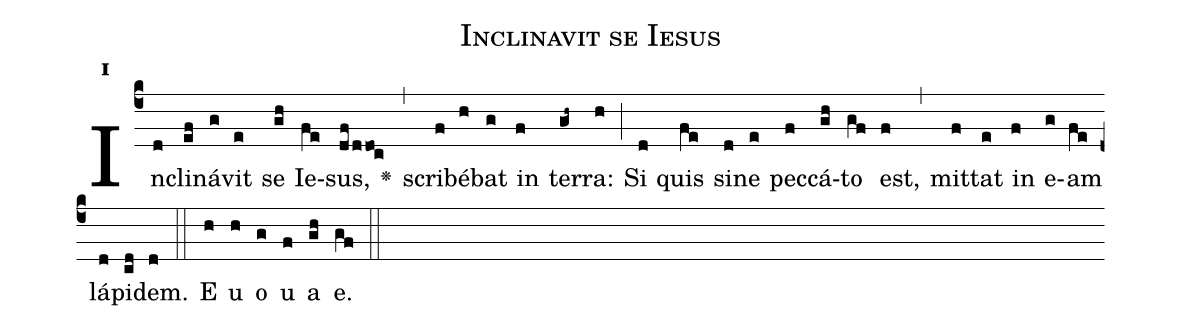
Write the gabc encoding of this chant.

name:Inclinavit se Iesus;
office-part:Antiphona;
mode:1;
%%
initial-style: 1;
name: Inclinavit se Iesus
book: Antiphonae & Responsoria/Tomus II, p. 92;
occasion: Hebdomada V Quadragesimae Dominica;
office-part: Laudes Ant E;
user-notes: ;
commentary: ;
annotation: 1f;
centering-scheme: english;
fontsize: 12;
font: OFLSortsMillGoudy;
height: 11;
width: 4.5;
%%
(c4)In(d)cli(ef)ná(g)vit(e) se(gh) Ie(fe)sus,(df/ddoc) <v>\greheightstar</v>(,) scri(f)bé(h)bat(g) in(f) ter(gh~)ra:(h) (;) Si(d) quis(fe) si(d)ne(e) pec(f)cá(gh)to(gf) est,(f) (,) mit(f)tat(e) in(f) e(g)am(fe) lá(d)pi(cd)dem.(d) (::)
E(h) u(h) o(g) u(f) a(gh) e.(gf) (::)
